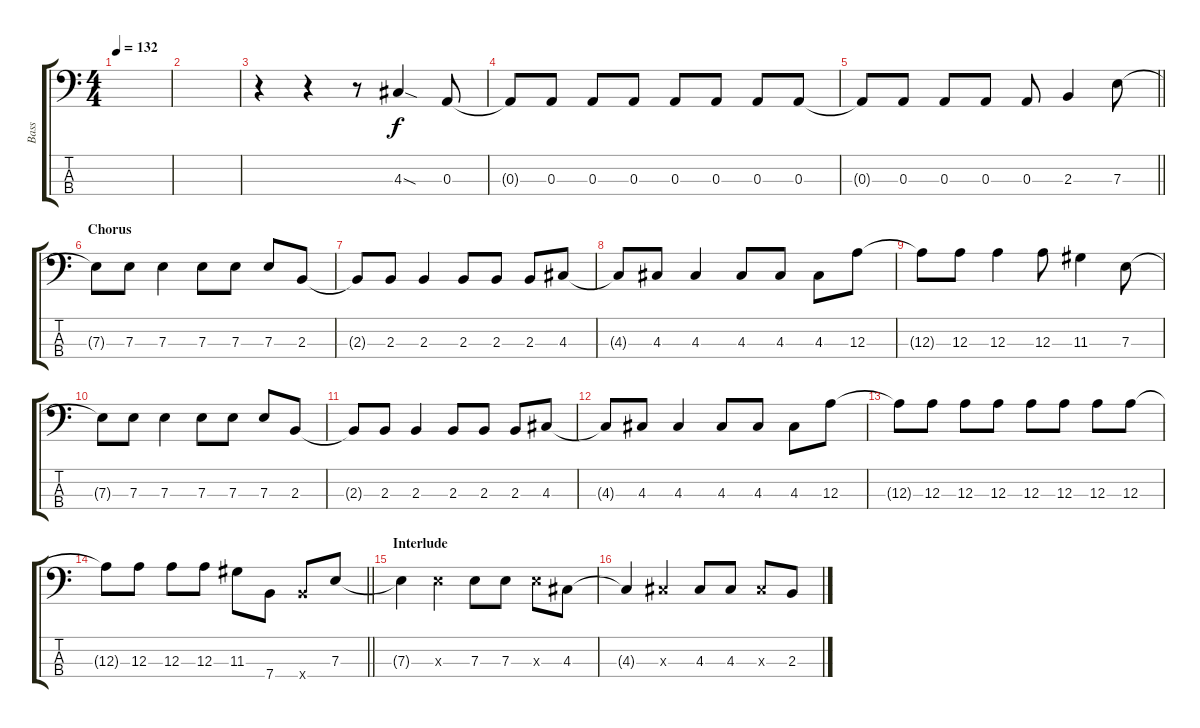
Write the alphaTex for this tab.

\track ("Bass" "Bass") {instrument electricbasspick}
\staff {score tabs}
\tuning (G2 D2 A1 E1) {hide}
\ts (4 4)
\tempo 132
\clef f4
\ks c
|
|
r.4 r.4 r.8 4.3{sod}.4 0.3.8 |
0.3{t}.8 0.3.8 0.3.8 0.3.8 0.3.8 0.3.8 0.3.8 0.3.8 |
\barLineRight lightlight
0.3{t}.8 0.3.8 0.3.8 0.3.8 0.3.8 2.3.4 7.3.8 |
\section ("" "Chorus")
7.3{t}.8 7.3.8 7.3.4 7.3.8 7.3.8 7.3.8 2.3.8 |
2.3{t}.8 2.3.8 2.3.4 2.3.8 2.3.8 2.3.8 4.3.8 |
4.3{t}.8 4.3.8 4.3.4 4.3.8 4.3.8 4.3.8 12.3.8 |
12.3{t}.8 12.3.8 12.3.4 12.3.8 11.3.4 7.3.8 |
7.3{t}.8 7.3.8 7.3.4 7.3.8 7.3.8 7.3.8 2.3.8 |
2.3{t}.8 2.3.8 2.3.4 2.3.8 2.3.8 2.3.8 4.3.8 |
4.3{t}.8 4.3.8 4.3.4 4.3.8 4.3.8 4.3.8 12.3.8 |
12.3{t}.8 12.3.8 12.3.8 12.3.8 12.3.8 12.3.8 12.3.8 12.3.8 |
\barLineRight lightlight
12.3{t}.8 12.3.8 12.3.8 12.3.8 11.3.8 7.4.8 7.4{x}.8 7.3.8 |
\section ("" "Interlude")
7.3{t}.4 7.3{x}.4 7.3.8 7.3.8 7.3{x}.8 4.3.8 |
4.3{t}.4 4.3{x}.4 4.3.8 4.3.8 4.3{x}.8 2.3.8
